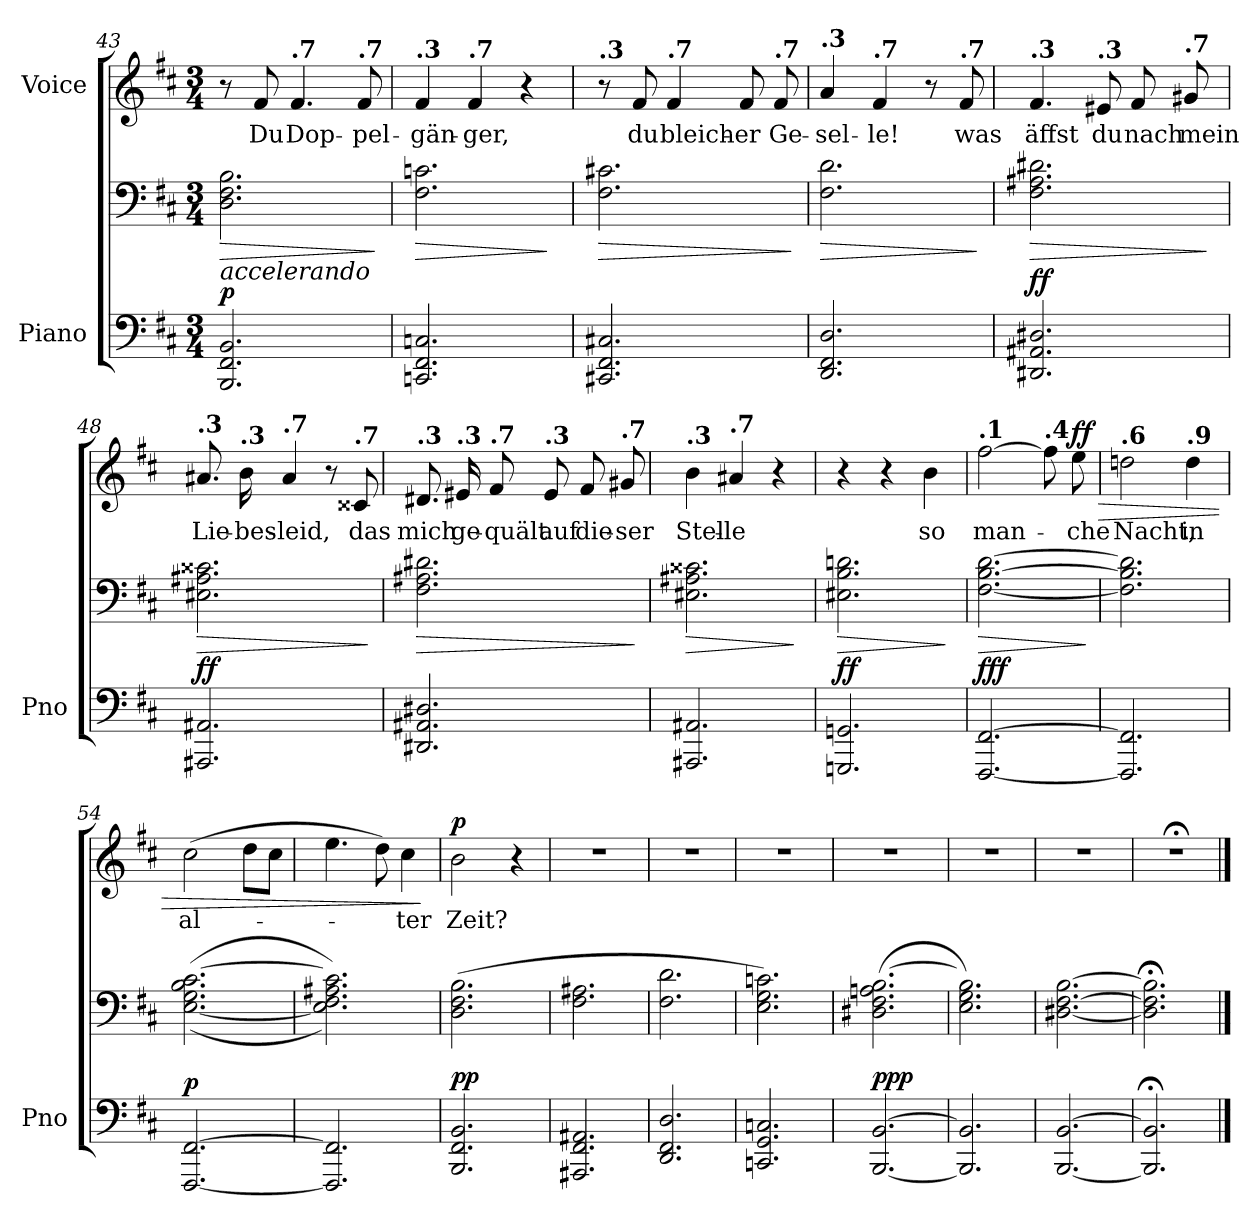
**kern	**kern	**dynam	**kern	**text	**dynam
*part2	*part2	*part2	*part1	*part1	*part1
*staff3	*staff2	*staff2/3	*staff1	*staff1	*staff1
*I"Piano	*	*	*I"Voice	*	*
*I'Pno	*	*	*	*	*
*clefF4	*clefF4	*	*clefG2	*	*
*k[f#c#]	*k[f#c#]	*	*k[f#c#]	*	*
*M3/4	*M3/4	*	*M3/4	*	*
=43	=43	=43	=43	=43	=43
!LO:TX:a:i:t=accelerando	!	!	!	!	!
!	!	!LO:HP:b	!	!	!
!	!	!LO:DY:n=1:a=2	!	!	!
2.BBB/ 2.FF#/ 2.BB/	2.D\ 2.F#\ 2.B\	> p	8r	.	.
*	*	*	*MM50	*	*
!	!	!	!	!LO:LY:b	!
.	.	.	8f#/	Du	.
*	*	*	*MM50	*	*
!	!	!	!LO:TX:a:B:t=.7	!	!
!	!	!	!	!LO:LY:b	!
.	.	.	4.f#/	Dop-	.
*	*	*	*MM52	*	*
!	!	!	!LO:TX:a:B:t=.7	!	!
!	!	!	!	!LO:LY:b	!
.	.	.	8f#/	-pel-	.
.	.	]	.	.	.
=44	=44	=44	=44	=44	=44
*	*	*	*MM53	*	*
!	!	!	!LO:TX:a:B:t=.3	!	!
!	!	!LO:HP:b	!	!LO:LY:b	!
2.CCn/ 2.FF#/ 2.Cn/	2.F#\ 2.cn\	>	4f#/	-gän-	.
*	*	*	*MM54	*	*
!	!	!	!LO:TX:a:B:t=.7	!	!
!	!	!	!	!LO:LY:b	!
.	.	.	4f#/	-ger,	.
*	*	*	*MM56	*	*
.	.	.	4r	.	.
.	.	]	.	.	.
=45	=45	=45	=45	=45	=45
*	*	*	*MM57	*	*
!	!	!	!LO:TX:a:B:t=.3	!	!
!	!	!LO:HP:b	!	!	!
2.CC#X/ 2.FF#/ 2.C#X/	2.F#\ 2.c#X\	>	8r	.	.
*	*	*	*MM58	*	*
!	!	!	!	!LO:LY:b	!
.	.	.	8f#/	du	.
*	*	*	*MM58	*	*
!	!	!	!LO:TX:a:B:t=.7	!	!
!	!	!	!	!LO:LY:b	!
.	.	.	4f#/	bleich-	.
*	*	*	*MM60	*	*
!	!	!	!	!LO:LY:b	!
.	.	.	8f#/	-er	.
*	*	*	*MM60	*	*
!	!	!	!LO:TX:a:B:t=.7	!	!
!	!	!	!	!LO:LY:b	!
.	.	.	8f#/	Ge-	.
.	.	]	.	.	.
=46	=46	=46	=46	=46	=46
*	*	*	*MM61	*	*
!	!	!	!LO:TX:a:B:t=.3	!	!
!	!	!LO:HP:b	!	!LO:LY:b	!
2.DD/ 2.FF#/ 2.D/	2.F#\ 2.d\	>	4a/	-sel-	.
*	*	*	*MM62	*	*
!	!	!	!LO:TX:a:B:t=.7	!	!
!	!	!	!	!LO:LY:b	!
.	.	.	4f#/	-le!	.
*	*	*	*MM64	*	*
.	.	.	8r	.	.
*	*	*	*MM64	*	*
!	!	!	!LO:TX:a:B:t=.7	!	!
!	!	!	!	!LO:LY:b	!
.	.	.	8f#/	was	.
.	.	]	.	.	.
=47	=47	=47	=47	=47	=47
*	*	*	*MM65	*	*
!	!	!	!LO:TX:a:B:t=.3	!	!
!	!	!LO:HP:b	!	!LO:LY:b	!
!	!	!LO:DY:n=1:a=2	!	!	!
2.DD#X/ 2.AA#X/ 2.D#X/	2.F#\ 2.A#X\ 2.d#X\	> ff	4.f#/	äffst	.
*	*	*	*MM67	*	*
!	!	!	!LO:TX:a:B:t=.3	!	!
!	!	!	!	!LO:LY:b	!
.	.	.	8e#X/	du	.
*	*	*	*MM68	*	*
!	!	!	!	!LO:LY:b	!
.	.	.	8f#/	nach	.
*	*	*	*MM68	*	*
!	!	!	!LO:TX:a:B:t=.7	!	!
!	!	!	!	!LO:LY:b	!
.	.	.	8g#X/	mein	.
.	.	]	.	.	.
!!LO:LB:g=z
=48	=48	=48	=48	=48	=48
*	*	*	*MM69	*	*
!	!	!	!LO:TX:a:B:t=.3	!	!
!	!	!LO:HP:b	!	!LO:LY:b	!
!	!	!LO:DY:n=1:a=2	!	!	!
2.AAA#X/ 2.AA#X/	2.E#X\ 2.A#X\ 2.c##X\	> ff	8.a#X/	Lie-	.
*	*	*	*MM70	*	*
!	!	!	!LO:TX:a:B:t=.3	!	!
!	!	!	!	!LO:LY:b	!
.	.	.	16b\	-bes-	.
*	*	*	*MM70	*	*
!	!	!	!LO:TX:a:B:t=.7	!	!
!	!	!	!	!LO:LY:b	!
.	.	.	4a#/	-leid,	.
*	*	*	*MM72	*	*
.	.	.	8r	.	.
*	*	*	*MM72	*	*
!	!	!	!LO:TX:a:B:t=.7	!	!
!	!	!	!	!LO:LY:b	!
.	.	.	8c##X/	das	.
.	.	]	.	.	.
=49	=49	=49	=49	=49	=49
*	*	*	*MM73	*	*
!	!	!	!LO:TX:a:B:t=.3	!	!
!	!	!LO:HP:b	!	!LO:LY:b	!
2.DD#X/ 2.AA#X/ 2.D#X/	2.F#\ 2.A#X\ 2.d#X\	>	8.d#X/	mich	.
*	*	*	*MM74	*	*
!	!	!	!LO:TX:a:B:t=.3	!	!
!	!	!	!	!LO:LY:b	!
.	.	.	16e#X/	ge-	.
*	*	*	*MM74	*	*
!	!	!	!LO:TX:a:B:t=.7	!	!
!	!	!	!	!LO:LY:b	!
.	.	.	8f#/	-quält	.
*	*	*	*MM75	*	*
!	!	!	!LO:TX:a:B:t=.3	!	!
!	!	!	!	!LO:LY:b	!
.	.	.	8e#/	auf	.
*	*	*	*MM76	*	*
!	!	!	!	!LO:LY:b	!
.	.	.	8f#/	die-	.
*	*	*	*MM76	*	*
!	!	!	!LO:TX:a:B:t=.7	!	!
!	!	!	!	!LO:LY:b	!
.	.	.	8g#X/	-ser	.
.	.	]	.	.	.
=50	=50	=50	=50	=50	=50
*	*	*	*MM77	*	*
!	!	!	!LO:TX:a:B:t=.3	!	!
!	!	!LO:HP:b	!	!LO:LY:b	!
2.AAA#X/ 2.AA#X/	2.E#X\ 2.A#X\ 2.c##X\	>	4b\	Stel-	.
*	*	*	*MM78	*	*
!	!	!	!LO:TX:a:B:t=.7	!	!
!	!	!	!	!LO:LY:b	!
.	.	.	4a#X/	-le	.
*	*	*	*MM80	*	*
.	.	.	4r	.	.
.	.	]	.	.	.
=51	=51	=51	=51	=51	=51
!	!	!LO:HP:b	!	!	!
!	!	!LO:DY:n=1:a=2	!	!	!
2.GGGn/ 2.GGn/	2.E#X\ 2.B\ 2.dn\	> ff	4r	.	.
.	.	.	4r	.	.
*	*	*	*MM60	*	*
!	!	!	!	!LO:LY:b	!
.	.	.	4b\	so	.
.	.	]	.	.	.
=52	=52	=52	=52	=52	=52
*	*	*	*MM57	*	*
!	!	!	!LO:TX:a:B:t=.1	!	!
!	!	!LO:HP:b	!	!LO:LY:b	!
!	!	!LO:DY:n=1:a=2	!	!	!
[2.FFF#/ [2.FF#/	[2.F#\ [2.B\ [2.d\	> fff	[2ff#\	man-	.
*	*	*	*MM51	*	*
!	!	!	!LO:TX:a:B:t=.4	!	!
.	.	.	8ff#\]	.	.
*	*	*	*MM50	*	*
!	!	!	!	!LO:LY:b	!LO:HP:b
!	!	!	!	!	!LO:DY:n=1:a
.	.	.	8ee\	che	> ff
.	.	]	.	.	.
!!LO:LB:g=z
=53	=53	=53	=53	=53	=53
*	*	*	*MM48	*	*
!	!	!	!LO:TX:a:B:t=.6	!	!
!	!	!	!	!LO:LY:b	!
2.FFF#/] 2.FF#/]	2.F#\] 2.B\] 2.d\]	.	2ddn\	Nacht,	.
*	*	*	*MM42	*	*
!	!	!	!LO:TX:a:B:t=.9	!	!
!	!	!	!	!LO:LY:b	!
.	.	.	4dd\	in	.
=54	=54	=54	=54	=54	=54
*	*	*	*MM40	*	*
!	!	!LO:DY:a=2	!	!LO:LY:b	!
[2.FFF#/ [2.FF#/	((>[2.E\ 2.G\ 2.B\ [2.c#\	p	(2cc#\	al-	.
.	.	.	8dd\L	.	.
.	.	.	8cc#\J	.	.
=55	=55	=55	=55	=55	=55
2.FFF#/] 2.FF#/]	2.E\] 2.F#\ 2.A#X\ 2.c#\]))	.	4.ee\	.	.
.	.	.	8dd\)	.	.
!	!	!	!	!LO:LY:b	!
.	.	.	4cc#\	-ter	.
.	.	.	.	.	]
=56	=56	=56	=56	=56	=56
!	!	!LO:DY:a=2	!	!LO:LY:b	!LO:DY:a
2.BBB/ 2.FF#/ 2.BB/	(2.D\ 2.F#\ 2.B\	pp	2b\	Zeit?	p
.	.	.	4r	.	.
=57	=57	=57	=57	=57	=57
2.AAA#X/ 2.FF#/ 2.AA#X/	2.F#\ 2.A#X\	.	2.r	.	.
=58	=58	=58	=58	=58	=58
2.DD/ 2.FF#/ 2.D/	2.F#\ 2.d\	.	2.r	.	.
=59	=59	=59	=59	=59	=59
2.CCn/ 2.GG/ 2.Cn/	2.E\ 2.G\ 2.cn\)	.	2.r	.	.
=60	=60	=60	=60	=60	=60
!	!	!LO:DY:a=2	!	!	!
[2.BBB/ [2.BB/	(2.D#X\ 2.F#\ 2.An\ [2.B\	ppp	2.r	.	.
=61	=61	=61	=61	=61	=61
2.BBB/] 2.BB/]	2.E\ 2.G\ 2.B\])	.	2.r	.	.
=62	=62	=62	=62	=62	=62
[2.BBB/ [2.BB/	[2.D#X\ [2.F#\ [2.B\	.	2.r	.	.
=63	=63	=63	=63	=63	=63
2.BBB/];< 2.BB/];<	2.D#\];< 2.F#\];< 2.B\];<	.	2.r;<	.	.
==	==	==	==	==	==
*-	*-	*-	*-	*-	*-
